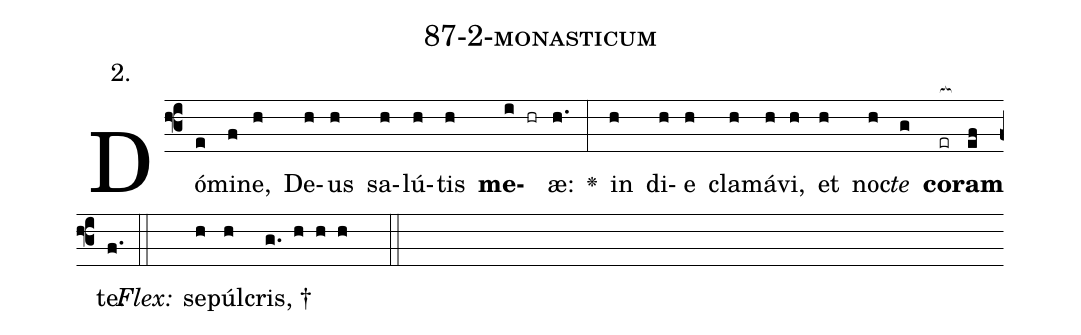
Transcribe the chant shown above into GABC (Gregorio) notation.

name: 87-2-monasticum;
annotation: 2.;
%%
(f3)Dó(e)mi(f)ne,(h) De(h)us(h) sa(h)lú(h)tis(h) <b>me</b>(i hr)æ:(h.) <v>\greheightstar</v>(:) in(h) di(h)e(h) cla(h)má(h)vi,(h) et(h) noc(h)<i>te</i>(g) <b>co</b>(er[ocb:1{])<b>ram</b>(ef[ocb:0}]) te.(f.) (::)
<i>Flex:</i>()  se(h)púl(h)cris, †(g. h h h  ::)

%E(h) u(h) o(h) u(g) a(ef) e.(f.) (::)
